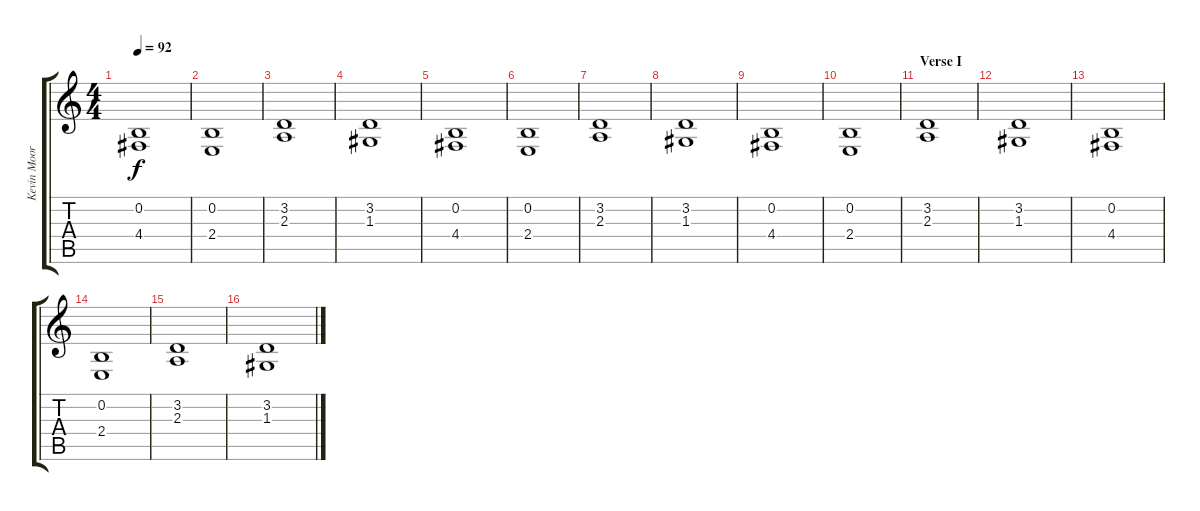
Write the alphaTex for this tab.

\track ("Kevin Moore" "Kevin Moor") {instrument acousticgrandpiano}
\staff {score tabs}
\tuning (E4 B3 G3 D3 A2 E2) {hide}
\ts (4 4)
\tempo 92
\clef g2
\ks c
(0.2 4.4).1{dy f} |
(0.2 2.4).1 |
(3.2 2.3).1 |
(3.2 1.3).1 |
(0.2 4.4).1 |
(0.2 2.4).1 |
(3.2 2.3).1 |
(3.2 1.3).1 |
(0.2 4.4).1 |
(0.2 2.4).1 |
\section ("" "Verse I")
(3.2 2.3).1 |
(3.2 1.3).1 |
(0.2 4.4).1 |
(0.2 2.4).1 |
(3.2 2.3).1 |
(3.2 1.3).1
